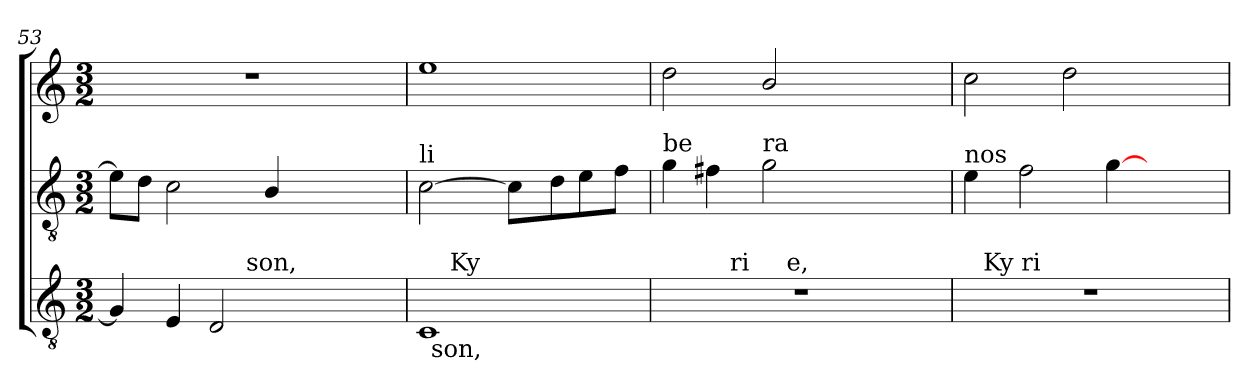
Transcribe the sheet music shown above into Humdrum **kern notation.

**kern	**kern	**kern
*part3	*part2	*part1
*staff3	*staff2	*staff1
*clefGv2	*clefGv2	*clefG2
*k[]	*k[]	*k[]
*C:	*C:	*C:
*M3/2	*M3/2	*M3/2
=53	=53	=53
*^	*	*
4G/]	2ryy	8e\L]	1.r
.	.	8d\J	.
4E/	.	2c\	.
2D/	8.ryy	.	.
!	!LO:TX:a:t=son,	!	!
.	2ryy	.	.
.	.	4B/	.
2ryy	.	2ryy	.
.	4ryy	.	.
.	16ryy	.	.
=54	=54	=54	=54
!	!	!LO:TX:a:t=li	!
*	*^	*	*
1C	32ryy	16.ryy	[>2c\	1ee
!	!LO:TX:b:t=son,	!	!	!
.	2ryy	.	.	.
!	!	!LO:TX:a:t=Ky	!	!
.	.	2ryy	.	.
.	.	.	8c\L]	.
.	4...ryy	.	.	.
.	.	4ryy	.	.
.	.	.	8d\	.
.	.	.	8e\	.
.	.	8ryy	.	.
.	.	.	8f\J	.
.	.	32ryy	.	.
=55	=55	=55	=55	=55
!	!	!	!LO:TX:a:t=be	!
1.r	4ryy	2ryy	4g\	2dd\
.	16.ryy	.	4f#X\	.
!	!LO:TX:a:t=ri	!	!	!
.	1ryy	.	.	.
!	!	!	!LO:TX:a:t=ra	!
.	.	16.ryy	2g\	2b/
!	!	!LO:TX:a:t=e,	!	!
.	.	2ryy	.	.
.	.	.	2ryy	2ryy
.	.	4ryy	.	.
.	8ryy	8ryy	.	.
.	32ryy	32ryy	.	.
=56	=56	=56	=56	=56
!	!	!	!LO:TX:a:t=nos	!
*	*v	*v	*	*
1.r	16ryy	4e\	2cc\
!	!LO:TX:a:t=Ky ri	!	!
.	1ryy	.	.
.	.	2f\	.
.	.	.	2dd\
.	.	[<4g\	.
.	.	2ryy	2ryy
.	4..ryy	.	.
*v	*v	*	*
=	=	=
*-	*-	*-
